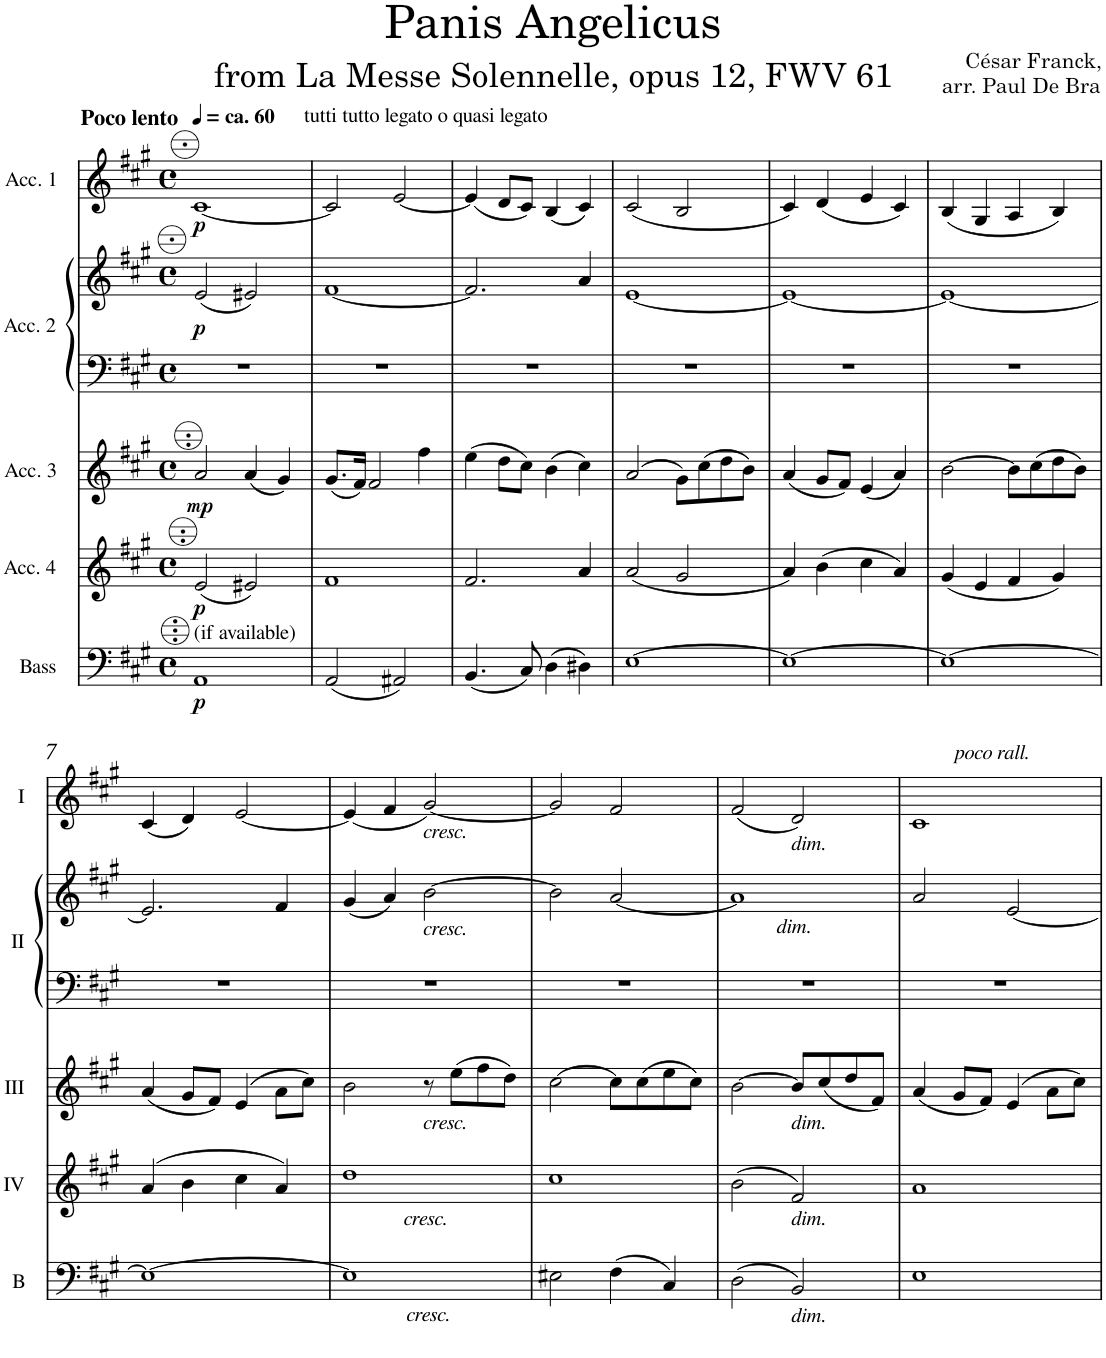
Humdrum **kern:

**kern	**dynam	**kern	**dynam	**kern	**dynam	**kern	**kern	**dynam	**kern	**dynam
*part5	*part5	*part4	*part4	*part3	*part3	*part2	*part2	*part2	*part1	*part1
*staff6	*staff6	*staff5	*staff5	*staff4	*staff4	*staff3	*staff2	*staff2/3	*staff1	*staff1
*I"Bass	*	*I"Acc. 4	*	*I"Acc. 3	*	*I"Acc. 2	*	*	*I"Acc. 1	*
*I'B	*	*	*	*	*	*	*	*	*	*
*clefF4	*	*clefG2	*	*clefG2	*	*clefF4	*clefG2	*	*clefG2	*
*Trd7c12	*	*Trd7c12	*	*Trd7c12	*	*	*	*	*	*
*k[f#c#g#]	*	*k[f#c#g#]	*	*k[f#c#g#]	*	*k[f#c#g#]	*k[f#c#g#]	*	*k[f#c#g#]	*
*M4/4	*	*M4/4	*	*M4/4	*	*M4/4	*M4/4	*	*M4/4	*
*met(c)	*	*met(c)	*	*met(c)	*	*met(c)	*met(c)	*	*met(c)	*
=1	=1	=1	=1	=1	=1	=1	=1	=1	=1	=1
!	!	!	!	!	!	!	!	!	!LO:TX:a:B:t=Poco lento	!
!	!	!	!	!	!	!	!	!	!LO:TX:a:B:t=ca. 60	!
!	!	!	!	!	!	!	!	!	!LO:TX:a:t=tutti tutto legato o quasi legato	!
!LO:TX:a:t=(if available)	!	!	!	!	!	!	!	!	!	!
!	!LO:DY:b	!	!LO:DY:b	!	!LO:DY:b	!	!	!LO:DY:b	!	!LO:DY:b
1AA	p	(<2e/	p	2a/	mp	1r	(<2e/	p	[1c#	p
.	.	2e#X/)	.	(<4a/	.	.	2e#X/)	.	.	.
.	.	.	.	4g#/)	.	.	.	.	.	.
=2	=2	=2	=2	=2	=2	=2	=2	=2	=2	=2
(<2AA/	.	1f#	.	(<8.g#/L	.	1r	[1f#	.	2c#/]	.
.	.	.	.	16f#/Jk)	.	.	.	.	.	.
.	.	.	.	2f#/	.	.	.	.	.	.
2AA#X/)	.	.	.	.	.	.	.	.	[2e/	.
.	.	.	.	4ff#\	.	.	.	.	.	.
=3	=3	=3	=3	=3	=3	=3	=3	=3	=3	=3
(<4.BB/	.	2.f#/	.	(4ee\	.	1r	2.f#/]	.	(4e/]	.
.	.	.	.	8dd\L	.	.	.	.	8d/L	.
8C#/)	.	.	.	8cc#\J)	.	.	.	.	8c#/J)	.
(>4D\	.	.	.	(4b\	.	.	.	.	(4B/	.
4D#X\)	.	4a/	.	4cc#\)	.	.	4a/	.	4c#/)	.
=4	=4	=4	=4	=4	=4	=4	=4	=4	=4	=4
[1E	.	(2a/	.	(>2a/	.	1r	[1e	.	(2c#/	.
.	.	2g#/	.	8g#\L)	.	.	.	.	2B/	.
.	.	.	.	(>8cc#\	.	.	.	.	.	.
.	.	.	.	8dd\	.	.	.	.	.	.
.	.	.	.	8b\J)	.	.	.	.	.	.
=5	=5	=5	=5	=5	=5	=5	=5	=5	=5	=5
1E_	.	4a/)	.	(4a/	.	1r	1e_	.	4c#/)	.
.	.	(4b\	.	8g#/L	.	.	.	.	(4d/	.
.	.	.	.	8f#/J)	.	.	.	.	.	.
.	.	4cc#\	.	(4e/	.	.	.	.	4e/	.
.	.	4a/)	.	4a/)	.	.	.	.	4c#/)	.
=6	=6	=6	=6	=6	=6	=6	=6	=6	=6	=6
1E_	.	(<4g#/	.	[2b\	.	1r	1e_	.	(<4B/	.
.	.	4e/	.	.	.	.	.	.	4G#/	.
.	.	4f#/	.	8b\L]	.	.	.	.	4A/	.
.	.	.	.	(>8cc#\	.	.	.	.	.	.
.	.	4g#/)	.	8dd\	.	.	.	.	4B/)	.
.	.	.	.	8b\J)	.	.	.	.	.	.
!!LO:LB:g=z
=7	=7	=7	=7	=7	=7	=7	=7	=7	=7	=7
1E_	.	(>4a/	.	(4a/	.	1r	2.e/]	.	(<4c#/	.
.	.	4b\	.	8g#/L	.	.	.	.	4d/)	.
.	.	.	.	8f#/J)	.	.	.	.	.	.
.	.	4cc#\	.	(4e/	.	.	.	.	[2e/	.
.	.	4a/)	.	8a\L	.	.	4f#/	.	.	.
.	.	.	.	8cc#\J)	.	.	.	.	.	.
=8	=8	=8	=8	=8	=8	=8	=8	=8	=8	=8
!	!	!LO:TX:b:i:t=cresc.	!	!	!	!	!	!	!	!
!LO:TX:b:i:t=cresc.	!	!	!	!	!	!	!	!	!	!
1E]	.	1dd	.	2b\	.	1r	(<4g#/	.	(4e/]	.
.	.	.	.	.	.	.	4a/)	.	4f#/	.
!	!	!	!	!	!	!	!	!	!LO:TX:b:i:t=cresc.	!
!	!	!	!	!	!	!	!LO:TX:b:i:t=cresc.	!	!	!
!	!	!	!	!LO:TX:b:i:t=cresc.	!	!	!	!	!	!
.	.	.	.	8r	.	.	[2b\	.	[2g#/)	.
.	.	.	.	(>8ee\L	.	.	.	.	.	.
.	.	.	.	8ff#\	.	.	.	.	.	.
.	.	.	.	8dd\J)	.	.	.	.	.	.
=9	=9	=9	=9	=9	=9	=9	=9	=9	=9	=9
2E#X\	.	1cc#	.	[2cc#\	.	1r	2b\]	.	2g#/]	.
(>4F#\	.	.	.	8cc#\L]	.	.	[2a/	.	2f#/	.
.	.	.	.	(>8cc#\	.	.	.	.	.	.
4C#/)	.	.	.	8ee\	.	.	.	.	.	.
.	.	.	.	8cc#\J)	.	.	.	.	.	.
=10	=10	=10	=10	=10	=10	=10	=10	=10	=10	=10
!	!	!	!	!	!	!	!LO:TX:b:i:t=dim.	!	!	!
(>2D\	.	(>2b\	.	[2b\	.	1r	1a]	.	(<2f#/	.
!	!	!	!	!	!	!	!	!	!LO:TX:b:i:t=dim.	!
!	!	!	!	!LO:TX:b:i:t=dim.	!	!	!	!	!	!
!	!	!LO:TX:b:i:t=dim.	!	!	!	!	!	!	!	!
!LO:TX:b:i:t=dim.	!	!	!	!	!	!	!	!	!	!
2BB/)	.	2f#/)	.	8b/L]	.	.	.	.	2d/)	.
.	.	.	.	(<8cc#/	.	.	.	.	.	.
.	.	.	.	8dd/	.	.	.	.	.	.
.	.	.	.	8f#/J)	.	.	.	.	.	.
=11	=11	=11	=11	=11	=11	=11	=11	=11	=11	=11
*	*	*	*	*	*	*	*	*	*^	*
1E	.	1a	.	(4a/	.	1r	2a/	.	1c#	4ryy	.
!	!	!	!	!	!	!	!	!	!	!LO:TX:a:i:t=poco rall.	!
.	.	.	.	8g#/L	.	.	.	.	.	2.ryy	.
.	.	.	.	8f#/J)	.	.	.	.	.	.	.
.	.	.	.	(4e/	.	.	[2e/	.	.	.	.
.	.	.	.	8a\L	.	.	.	.	.	.	.
.	.	.	.	8cc#\J)	.	.	.	.	.	.	.
*	*	*	*	*	*	*	*	*	*v	*v	*
=	=	=	=	=	=	=	=	=	=	=
*-	*-	*-	*-	*-	*-	*-	*-	*-	*-	*-
